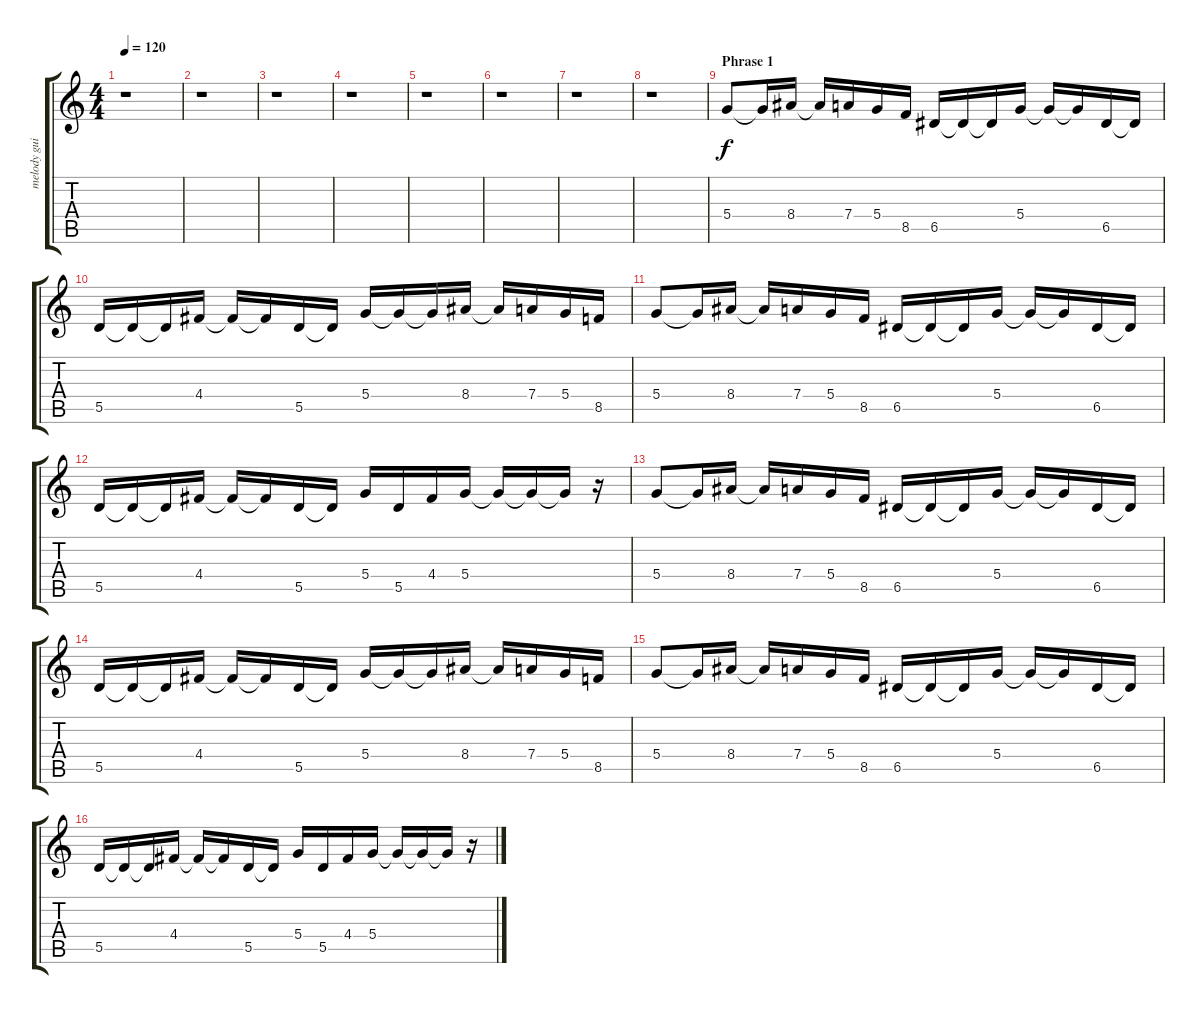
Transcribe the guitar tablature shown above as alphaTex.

\track ("melody guitar" "melody gui") {instrument overdrivenguitar}
\staff {score tabs}
\tuning (E4 B3 G3 D3 A2 E2) {hide}
\ts (4 4)
\tempo 120
\clef g2
\ks c
r.1{dy f} |
r.1 |
r.1 |
r.1 |
r.1 |
r.1 |
r.1 |
r.1 |
\section ("" "Phrase 1")
5.4.8 5.4{t}.16 8.4.16 8.4{t}.16 7.4.16 5.4.16 8.5.16 6.5.16 6.5{t}.16 6.5{t}.16 5.4.16 5.4{t}.16 5.4{t}.16 6.5.16 6.5{t}.16 |
5.5.16 5.5{t}.16 5.5{t}.16 4.4.16 4.4{t}.16 4.4{t}.16 5.5.16 5.5{t}.16 5.4.16 5.4{t}.16 5.4{t}.16 8.4.16 8.4{t}.16 7.4.16 5.4.16 8.5.16 |
5.4.8 5.4{t}.16 8.4.16 8.4{t}.16 7.4.16 5.4.16 8.5.16 6.5.16 6.5{t}.16 6.5{t}.16 5.4.16 5.4{t}.16 5.4{t}.16 6.5.16 6.5{t}.16 |
5.5.16 5.5{t}.16 5.5{t}.16 4.4.16 4.4{t}.16 4.4{t}.16 5.5.16 5.5{t}.16 5.4.16 5.5.16 4.4.16 5.4.16 5.4{t}.16 5.4{t}.16 5.4{t}.16 r.16 |
5.4.8 5.4{t}.16 8.4.16 8.4{t}.16 7.4.16 5.4.16 8.5.16 6.5.16 6.5{t}.16 6.5{t}.16 5.4.16 5.4{t}.16 5.4{t}.16 6.5.16 6.5{t}.16 |
5.5.16 5.5{t}.16 5.5{t}.16 4.4.16 4.4{t}.16 4.4{t}.16 5.5.16 5.5{t}.16 5.4.16 5.4{t}.16 5.4{t}.16 8.4.16 8.4{t}.16 7.4.16 5.4.16 8.5.16 |
5.4.8 5.4{t}.16 8.4.16 8.4{t}.16 7.4.16 5.4.16 8.5.16 6.5.16 6.5{t}.16 6.5{t}.16 5.4.16 5.4{t}.16 5.4{t}.16 6.5.16 6.5{t}.16 |
5.5.16 5.5{t}.16 5.5{t}.16 4.4.16 4.4{t}.16 4.4{t}.16 5.5.16 5.5{t}.16 5.4.16 5.5.16 4.4.16 5.4.16 5.4{t}.16 5.4{t}.16 5.4{t}.16 r.16
